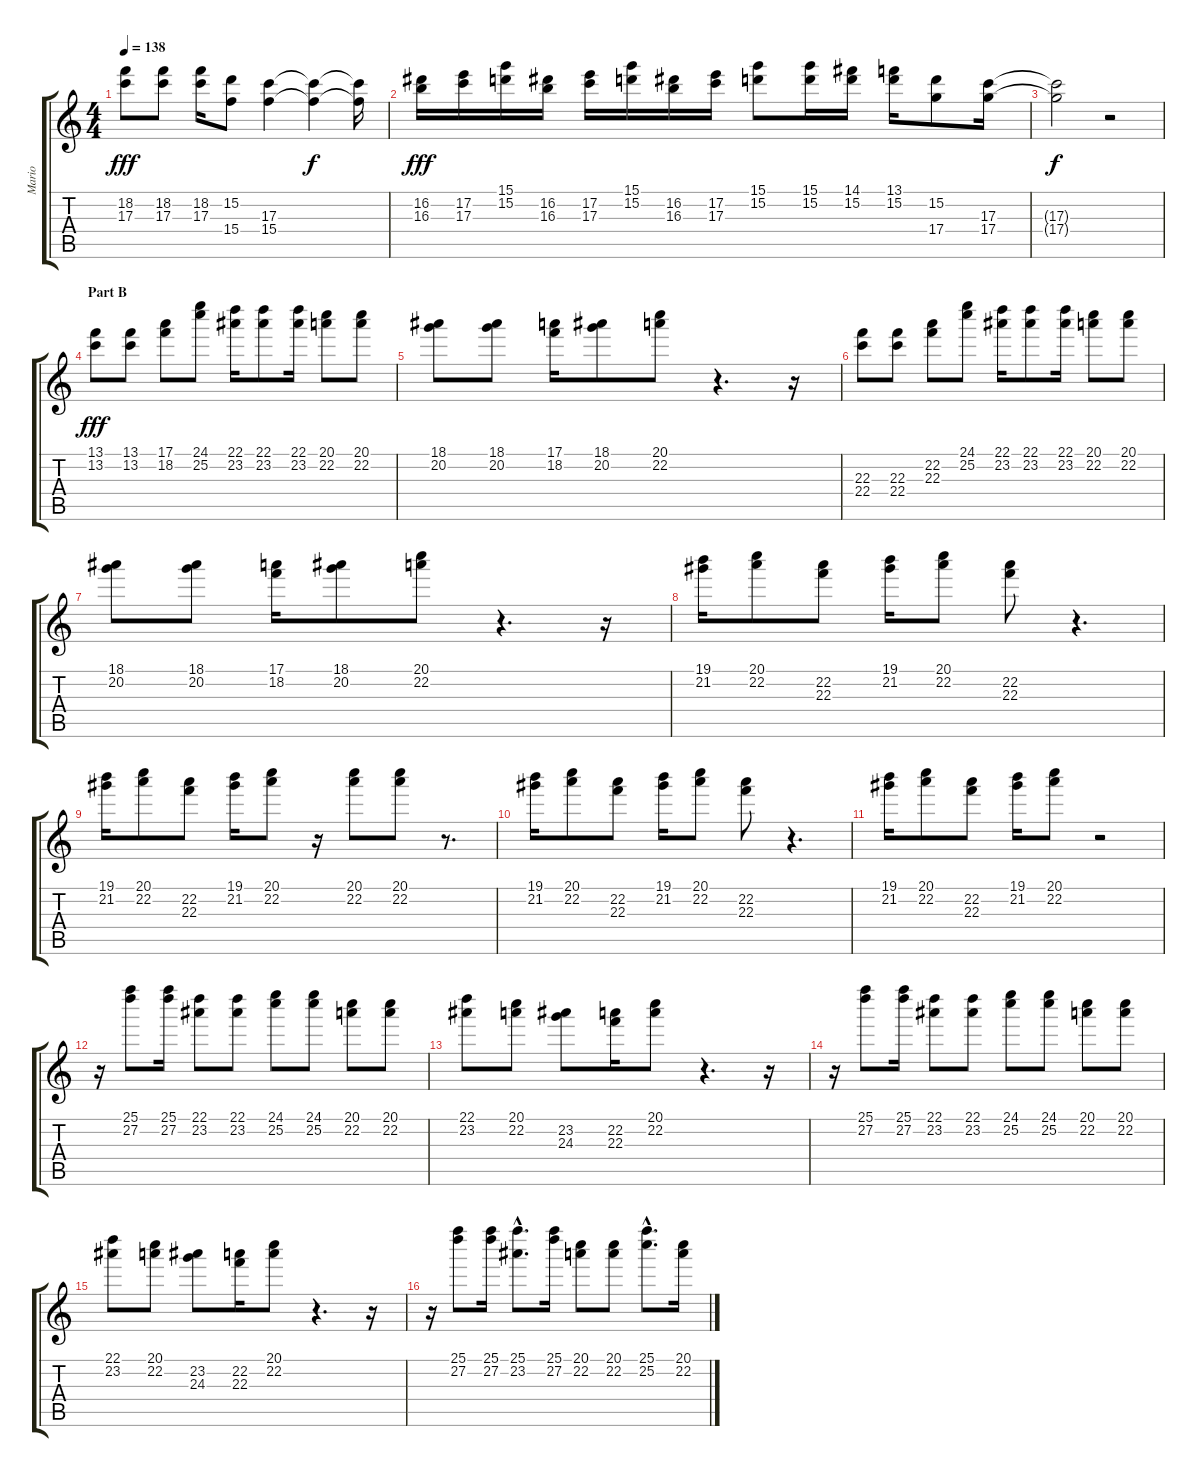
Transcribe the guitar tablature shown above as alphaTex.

\track ("Mario" "Mario") {instrument distortionguitar}
\staff {score tabs}
\tuning (E4 B3 G3 D3 A2 E2) {hide}
\ts (4 4)
\tempo 138
\clef g2
\ks c
(18.2 17.3).8{dy fff} (18.2 17.3).8 (18.2 17.3).16 (15.2 15.4).8 (17.3 15.4).4 (17.3{t} 15.4{t}).4{dy f} (17.3{t} 15.4{t}).16 |
(16.2 16.3).16{dy fff} (17.2 17.3).16 (15.1 15.2).16 (16.2 16.3).16 (17.2 17.3).16 (15.1 15.2).16 (16.2 16.3).16 (17.2 17.3).16 (15.1 15.2).8 (15.1 15.2).16 (14.1 15.2).16 (13.1 15.2).16 (15.2 17.4).8 (17.3 17.4).16 |
(17.3{t} 17.4{t}).2{dy f} r.2 |
\section ("" "Part B")
(13.1 13.2).8{dy fff volume 12 instrument steeldrums} (13.1 13.2).8 (17.1 18.2).8 (24.1 25.2).8 (22.1 23.2).16 (22.1 23.2).8 (22.1 23.2).16 (20.1 22.2).8 (20.1 22.2).8 |
(18.1 20.2).8 (18.1 20.2).8 (17.1 18.2).16 (18.1 20.2).8 (20.1 22.2).8 r.4{d} r.16 |
(22.3 22.4).8 (22.3 22.4).8 (22.2 22.3).8 (24.1 25.2).8 (22.1 23.2).16 (22.1 23.2).8 (22.1 23.2).16 (20.1 22.2).8 (20.1 22.2).8 |
(18.1 20.2).8 (18.1 20.2).8 (17.1 18.2).16 (18.1 20.2).8 (20.1 22.2).8 r.4{d} r.16 |
(19.1 21.2).16 (20.1 22.2).8 (22.2 22.3).8 (19.1 21.2).16 (20.1 22.2).8 (22.2 22.3).8 r.4{d} |
(19.1 21.2).16 (20.1 22.2).8 (22.2 22.3).8 (19.1 21.2).16 (20.1 22.2).8 r.16 (20.1 22.2).8 (20.1 22.2).8 r.8{d} |
(19.1 21.2).16 (20.1 22.2).8 (22.2 22.3).8 (19.1 21.2).16 (20.1 22.2).8 (22.2 22.3).8 r.4{d} |
(19.1 21.2).16 (20.1 22.2).8 (22.2 22.3).8 (19.1 21.2).16 (20.1 22.2).8 r.2 |
r.16 (25.1 27.2).8 (25.1 27.2).16 (22.1 23.2).8 (22.1 23.2).8 (24.1 25.2).8 (24.1 25.2).8 (20.1 22.2).8 (20.1 22.2).8 |
(22.1 23.2).8 (20.1 22.2).8 (23.2 24.3).8 (22.2 22.3).16 (20.1 22.2).8 r.4{d} r.16 |
r.16 (25.1 27.2).8 (25.1 27.2).16 (22.1 23.2).8 (22.1 23.2).8 (24.1 25.2).8 (24.1 25.2).8 (20.1 22.2).8 (20.1 22.2).8 |
(22.1 23.2).8 (20.1 22.2).8 (23.2 24.3).8 (22.2 22.3).16 (20.1 22.2).8 r.4{d} r.16 |
r.16 (25.1 27.2).8 (25.1 27.2).16 (25.1{hac} 23.2{hac}).8{d} (25.1 27.2).16 (20.1 22.2).8 (20.1 22.2).8 (25.1{hac} 25.2{hac}).8{d} (20.1 22.2).16
